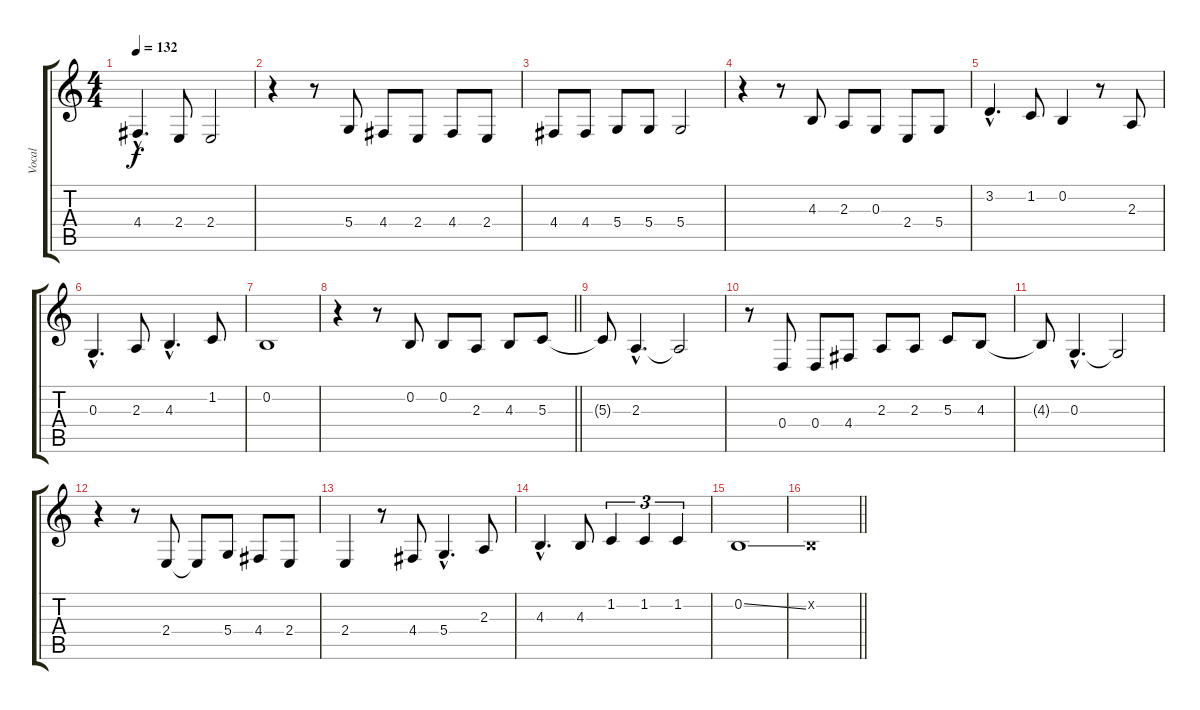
\track ("Vocal" "Vocal") {instrument baritonesax}
\staff {score tabs}
\tuning (E4 B3 G3 D3 A2 E2) {hide}
\ts (4 4)
\tempo 132
\clef g2
\ks c
4.4{hac}.4{d dy f} 2.4.8 2.4.2 |
r.4 r.8 5.4.8 4.4.8 2.4.8 4.4.8 2.4.8 |
4.4.8 4.4.8 5.4.8 5.4.8 5.4.2 |
r.4 r.8 4.3.8 2.3.8 0.3.8 2.4.8 5.4.8 |
3.2{hac}.4{d} 1.2.8 0.2.4 r.8 2.3.8 |
0.3{hac}.4{d} 2.3.8 4.3{hac}.4{d} 1.2.8 |
0.2.1 |
\barLineRight lightlight
r.4 r.8 0.2.8 0.2.8 2.3.8 4.3.8 5.3.8 |
5.3{t}.8 2.3{hac}.4{d} 2.3{t}.2 |
r.8 0.4.8 0.4.8 4.4.8 2.3.8 2.3.8 5.3.8 4.3.8 |
4.3{t}.8 0.3{hac}.4{d} 0.3{t}.2 |
r.4 r.8 2.4.8 2.4{t}.8 5.4.8 4.4.8 2.4.8 |
2.4.4 r.8 4.4.8 5.4{hac}.4{d} 2.3.8 |
4.3{hac}.4{d} 4.3.8 1.2.4{tu (3 2)} 1.2.4{tu (3 2)} 1.2.4{tu (3 2)} |
0.2{ss}.1 |
\barLineRight lightlight
0.2{x}.1
